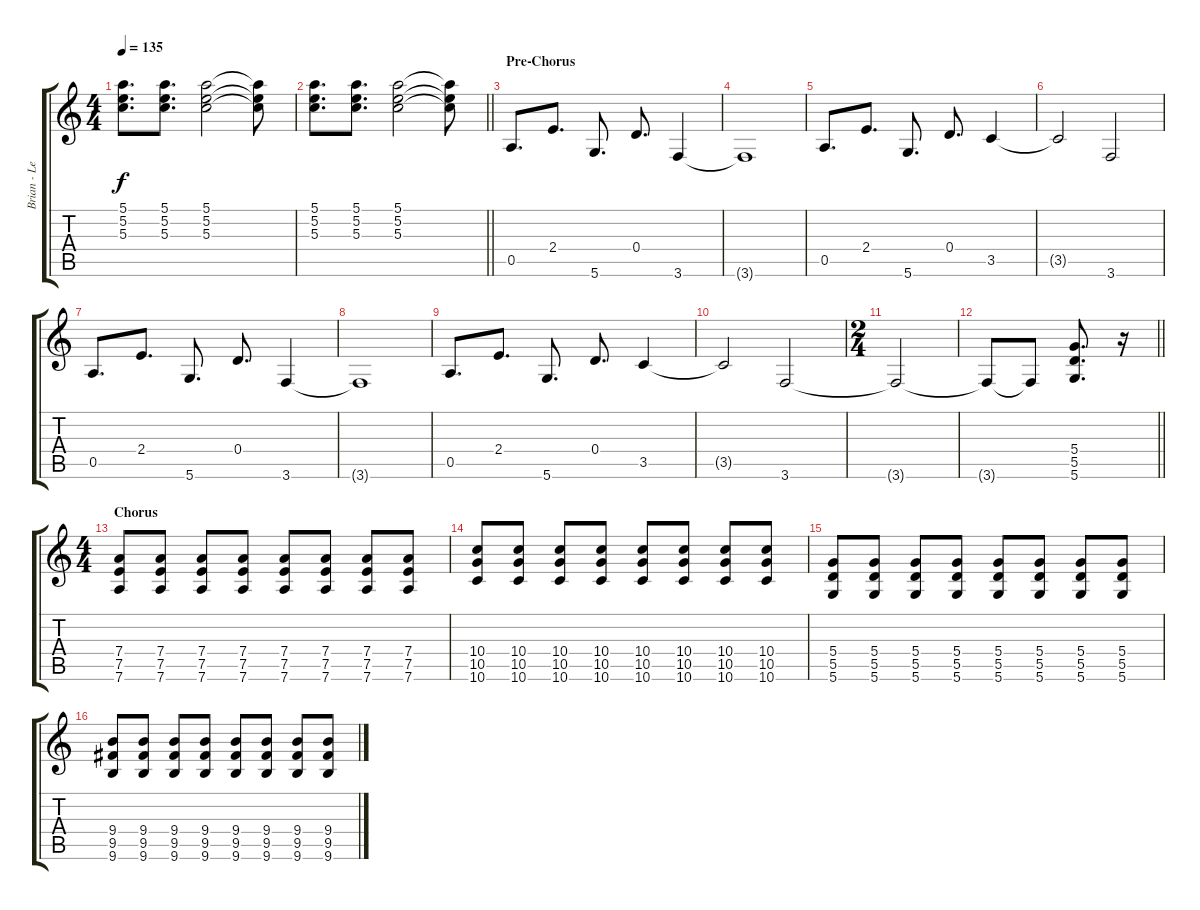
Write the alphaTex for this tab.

\track ("Brian - Lead Guitar" "Brian - Le") {instrument electricguitarjazz}
\staff {score tabs}
\tuning (E4 B3 G3 D3 A2 D2) {hide}
\ts (4 4)
\tempo 135
\clef g2
\ks c
(5.1 5.2 5.3).8{d dy f} (5.1 5.2 5.3).8{d} (5.1 5.2 5.3).2 (5.1{t} 5.2{t} 5.3{t}).8 |
\barLineRight lightlight
(5.1 5.2 5.3).8{d} (5.1 5.2 5.3).8{d} (5.1 5.2 5.3).2 (5.1{t} 5.2{t} 5.3{t}).8 |
\section ("" "Pre-Chorus")
0.5.8{d} 2.4.8{d} 5.6.8{d} 0.4.8{d} 3.6.4 |
3.6{t}.1 |
0.5.8{d} 2.4.8{d} 5.6.8{d} 0.4.8{d} 3.5.4 |
3.5{t}.2 3.6.2 |
0.5.8{d} 2.4.8{d} 5.6.8{d} 0.4.8{d} 3.6.4 |
3.6{t}.1 |
0.5.8{d} 2.4.8{d} 5.6.8{d} 0.4.8{d} 3.5.4 |
3.5{t}.2 3.6.2 |
\ts (2 4)
3.6{t}.2 |
\barLineRight lightlight
3.6{t}.8 3.6{t}.8 (5.4 5.5 5.6).8{d} r.16 |
\ts (4 4)
\section ("" "Chorus")
(7.4 7.5 7.6).8{volume 8 instrument electricguitarjazz} (7.4 7.5 7.6).8 (7.4 7.5 7.6).8 (7.4 7.5 7.6).8 (7.4 7.5 7.6).8 (7.4 7.5 7.6).8 (7.4 7.5 7.6).8 (7.4 7.5 7.6).8 |
(10.4 10.5 10.6).8 (10.4 10.5 10.6).8 (10.4 10.5 10.6).8 (10.4 10.5 10.6).8 (10.4 10.5 10.6).8 (10.4 10.5 10.6).8 (10.4 10.5 10.6).8 (10.4 10.5 10.6).8 |
(5.4 5.5 5.6).8 (5.4 5.5 5.6).8 (5.4 5.5 5.6).8 (5.4 5.5 5.6).8 (5.4 5.5 5.6).8 (5.4 5.5 5.6).8 (5.4 5.5 5.6).8 (5.4 5.5 5.6).8 |
(9.4 9.5 9.6).8 (9.4 9.5 9.6).8 (9.4 9.5 9.6).8 (9.4 9.5 9.6).8 (9.4 9.5 9.6).8 (9.4 9.5 9.6).8 (9.4 9.5 9.6).8 (9.4 9.5 9.6).8
